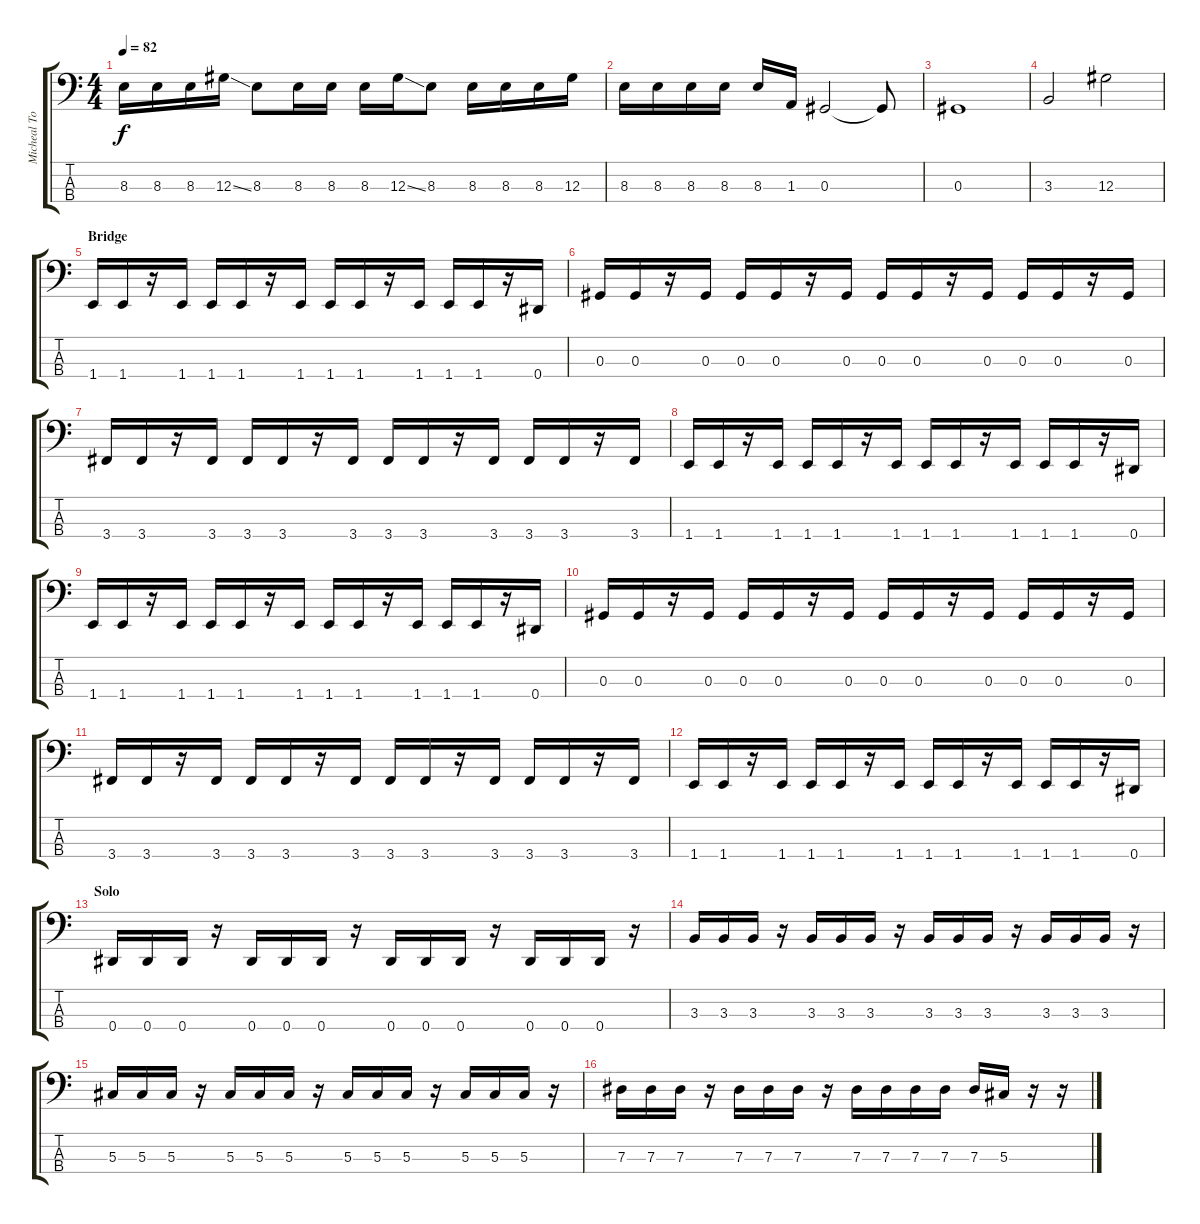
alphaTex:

\track ("Micheal Todd" "Micheal To") {instrument electricbassfinger}
\staff {score tabs}
\tuning (Gb2 Db2 Ab1 Eb1) {hide}
\ts (4 4)
\tempo 82
\clef f4
\ks c
8.3.16{dy f} 8.3.16 8.3.16 12.3{ss}.16 8.3.8 8.3.16 8.3.16 8.3.16 12.3{ss}.16 8.3.8 8.3.16 8.3.16 8.3.16 12.3.16 |
8.3.16 8.3.16 8.3.16 8.3.16 8.3.16 1.3.16 0.3.2 0.3{t}.8 |
0.3.1 |
3.3.2 12.3.2 |
\section ("" "Bridge")
1.4.16 1.4.16 r.16 1.4.16 1.4.16 1.4.16 r.16 1.4.16 1.4.16 1.4.16 r.16 1.4.16 1.4.16 1.4.16 r.16 0.4.16 |
0.3.16 0.3.16 r.16 0.3.16 0.3.16 0.3.16 r.16 0.3.16 0.3.16 0.3.16 r.16 0.3.16 0.3.16 0.3.16 r.16 0.3.16 |
3.4.16 3.4.16 r.16 3.4.16 3.4.16 3.4.16 r.16 3.4.16 3.4.16 3.4.16 r.16 3.4.16 3.4.16 3.4.16 r.16 3.4.16 |
1.4.16 1.4.16 r.16 1.4.16 1.4.16 1.4.16 r.16 1.4.16 1.4.16 1.4.16 r.16 1.4.16 1.4.16 1.4.16 r.16 0.4.16 |
1.4.16 1.4.16 r.16 1.4.16 1.4.16 1.4.16 r.16 1.4.16 1.4.16 1.4.16 r.16 1.4.16 1.4.16 1.4.16 r.16 0.4.16 |
0.3.16 0.3.16 r.16 0.3.16 0.3.16 0.3.16 r.16 0.3.16 0.3.16 0.3.16 r.16 0.3.16 0.3.16 0.3.16 r.16 0.3.16 |
3.4.16 3.4.16 r.16 3.4.16 3.4.16 3.4.16 r.16 3.4.16 3.4.16 3.4.16 r.16 3.4.16 3.4.16 3.4.16 r.16 3.4.16 |
1.4.16 1.4.16 r.16 1.4.16 1.4.16 1.4.16 r.16 1.4.16 1.4.16 1.4.16 r.16 1.4.16 1.4.16 1.4.16 r.16 0.4.16 |
\section ("" "Solo")
0.4.16 0.4.16 0.4.16 r.16 0.4.16 0.4.16 0.4.16 r.16 0.4.16 0.4.16 0.4.16 r.16 0.4.16 0.4.16 0.4.16 r.16 |
3.3.16 3.3.16 3.3.16 r.16 3.3.16 3.3.16 3.3.16 r.16 3.3.16 3.3.16 3.3.16 r.16 3.3.16 3.3.16 3.3.16 r.16 |
5.3.16 5.3.16 5.3.16 r.16 5.3.16 5.3.16 5.3.16 r.16 5.3.16 5.3.16 5.3.16 r.16 5.3.16 5.3.16 5.3.16 r.16 |
7.3.16 7.3.16 7.3.16 r.16 7.3.16 7.3.16 7.3.16 r.16 7.3.16 7.3.16 7.3.16 7.3.16 7.3.16 5.3.16 r.16 r.16
